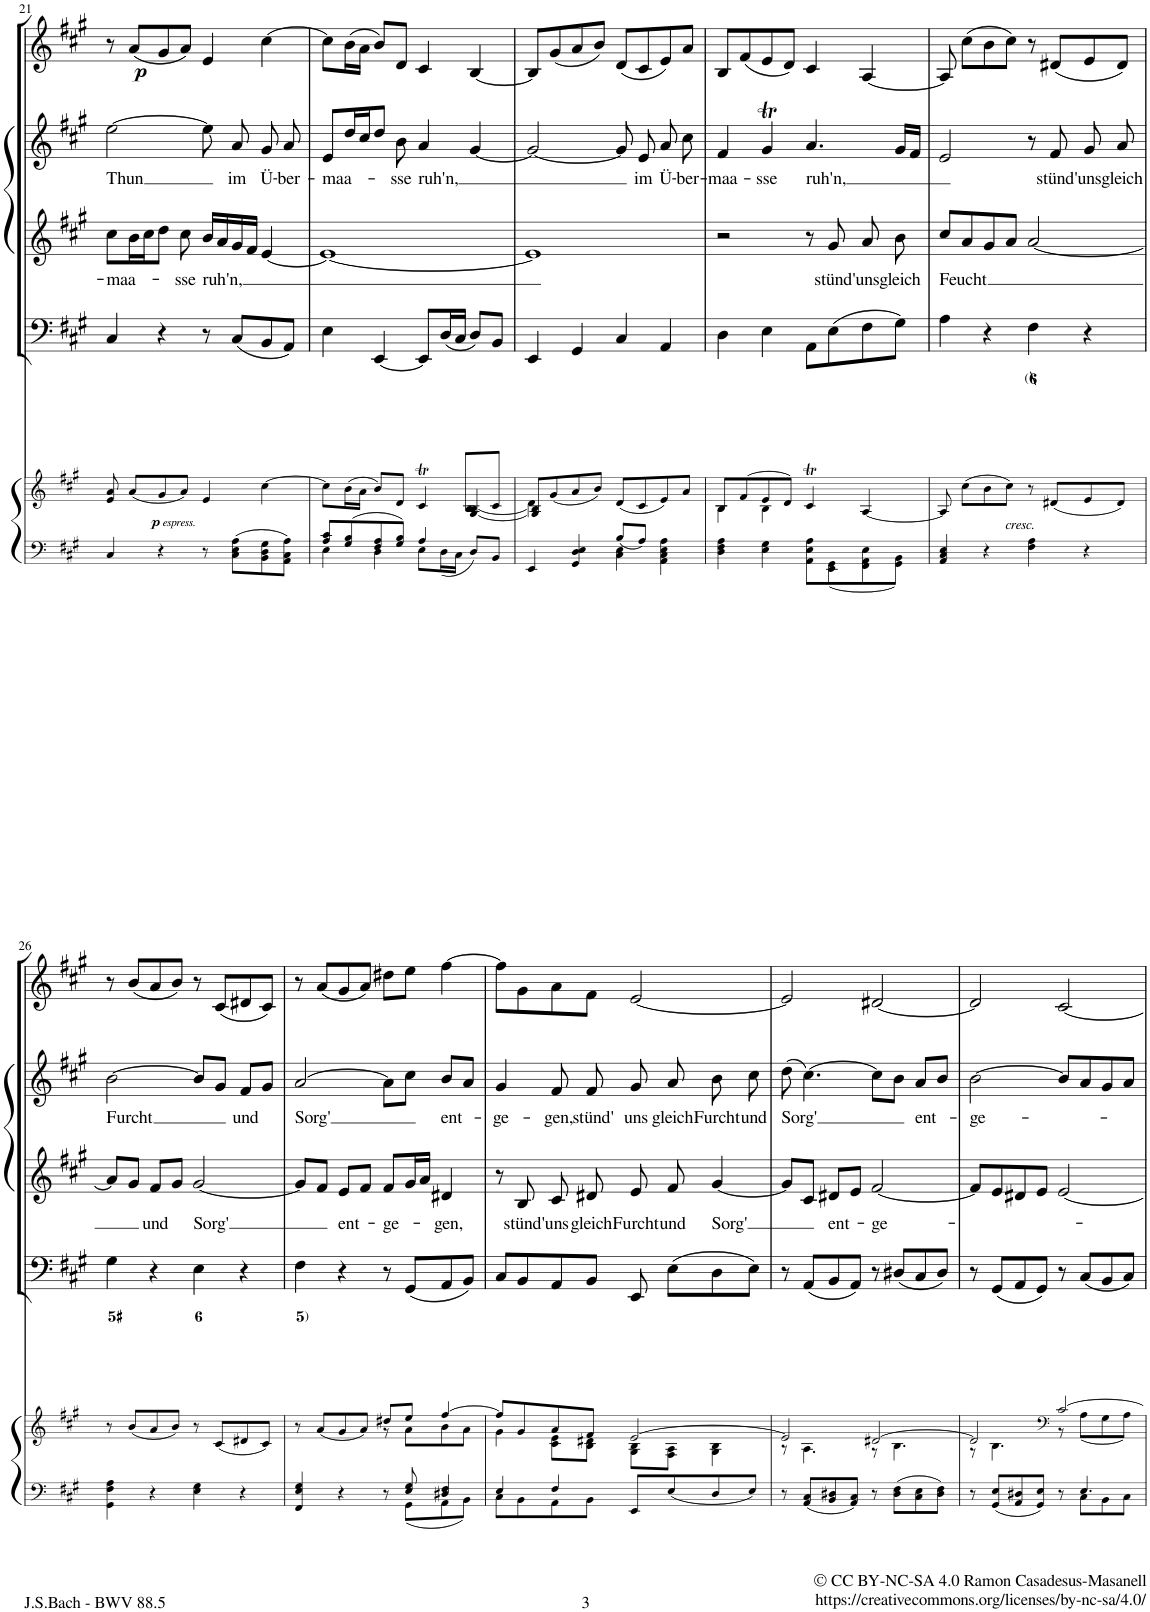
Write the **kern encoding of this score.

**kern	**kern	**dynam	**kern	**kern	**text	**kern	**text	**kern	**dynam
*part5	*part5	*part5	*part4	*part3	*part3	*part2	*part2	*part1	*part1
*staff6	*staff5	*staff5/6	*staff4	*staff3	*staff3	*staff2	*staff2	*staff1	*staff1
*I"Piano reduction	*	*	*I"Continuo	*I"Alto	*	*I"Soprano	*	*I"Oboe d'amore I.II. Violinio I.II.	*
*I'Pno	*	*	*	*	*	*	*	*	*
!!LO:PB:g=z
*clefF4	*clefG2	*	*clefF4	*clefG2	*	*clefG2	*	*clefG2	*
*k[f#c#g#]	*k[f#c#g#]	*	*k[f#c#g#]	*k[f#c#g#]	*	*k[f#c#g#]	*	*k[f#c#g#]	*
*M4/4	*M4/4	*	*M4/4	*M4/4	*	*M4/4	*	*M4/4	*
*met(c)	*met(c)	*	*met(c)	*met(c)	*	*met(c)	*	*met(c)	*
=21	=21	=21	=21	=21	=21	=21	=21	=21	=21
!	!	!	!	!	!LO:LY:b	!	!LO:LY:b	!	!
4C#/	8e/ 8a/	.	4C#/	8cc#\L	-maa-	[2ee\	Thun	8r	.
!	!	!LO:DY:b	!	!	!	!	!	!	!
!	!	!LO:DY:n=1:b	!	!	!	!	!	!	!LO:DY:b
.	(8a/L	p other-dynamics	.	16b\L	.	.	.	(8a/L	p
.	.	.	.	16cc#\J	.	.	.	.	.
4r	8g#/	.	4r	8dd\J	.	.	.	8g#/	.
!	!	!	!	!	!LO:LY:b	!	!	!	!
.	8a/J)	.	.	8cc#\	-sse	.	.	8a/J)	.
!	!	!	!	!	!LO:LY:b	!	!	!	!
8r	4e/	.	8r	16b/LL	ruh'n,	8ee\]	.	4e/	.
.	.	.	.	16a/	.	.	.	.	.
!	!	!	!	!	!	!	!LO:LY:b	!	!
8C#\ 8E\ 8A\L	.	.	(8C#/L	16g#/	.	8a/	im	.	.
.	.	.	.	16f#/JJ	.	.	.	.	.
!	!	!	!	!	!	!	!LO:LY:b	!	!
8BB\ 8D\ 8G#\	[4cc#\	.	8BB/	[4e/	.	8g#/	Ü-	[4cc#\	.
!	!	!	!	!	!	!	!LO:LY:b	!	!
8AA\ 8C#\ 8A\J	.	.	8AA/J)	.	.	8a/	-ber-	.	.
=22	=22	=22	=22	=22	=22	=22	=22	=22	=22
*^	*^	*	*	*	*	*	*	*	*
!	!	!	!	!	!	!	!	!	!LO:LY:b	!	!
8A/ 8c#/L	4E\	8cc#\L]	2.ryy	.	4E\	1e_	.	8e/L	-maa-	8cc#\L]	.
8G#/ 8B/	.	(16b\L	.	.	.	.	.	16dd/L	.	(16b\L	.
.	.	16a\JJ	.	.	.	.	.	16cc#/J	.	16a\JJ	.
8F#/ 8A/	4D\	8b/L)	.	.	[4EE/	.	.	8dd/J	.	8b/L)	.
!	!	!	!	!	!	!	!	!	!LO:LY:b	!	!
8G#/ 8B/J	.	8d/J	.	.	.	.	.	8b\	-sse	8d/J	.
!	!	!	!	!	!	!	!	!	!LO:LY:b	!	!
4A/	8E\L	4c#t/	.	.	8EE/L]	.	.	4a/	ruh'n,	4c#/	.
.	16D\L	.	.	.	(16D/L	.	.	.	.	.	.
.	16C#\JJ	.	.	.	16C#/JJ	.	.	.	.	.	.
4ryy	8D/L	[<4G#/ [<4B/	8B/L	.	8D/L)	.	.	[4g#/	.	[4B/	.
.	8BB/J	.	8c#/J	.	8BB/J	.	.	.	.	.	.
=23	=23	=23	=23	=23	=23	=23	=23	=23	=23	=23	=23
2ryy	4EE/	8G#/] 8B/]L	4d\	.	4EE/	1e]	.	2g#/_	.	8B/L]	.
.	.	(<8g#/	.	.	.	.	.	.	.	(8g#/	.
.	4GG#/ 4D/ 4E/	8a/	4ryy	.	4GG#/	.	.	.	.	8a/	.
.	.	8b/J)	.	.	.	.	.	.	.	8b/J)	.
8B/L	4C#\ 4E\	(<8d/L	4ryy	.	4C#/	.	.	8g#/]	.	(8d/L	.
!	!	!	!	!	!	!	!	!	!LO:LY:b	!	!
8A/J	.	8c#/	.	.	.	.	.	8e/	im	8c#/	.
!	!	!	!	!	!	!	!	!	!LO:LY:b	!	!
4ryy	4AA\ 4C#\ 4E\ 4A\	8e/)	4ryy	.	4AA/	.	.	8a/	Ü-	8e/)	.
!	!	!	!	!	!	!	!	!	!LO:LY:b	!	!
.	.	8a/J	.	.	.	.	.	8cc#\	-ber-	8a/J	.
=24	=24	=24	=24	=24	=24	=24	=24	=24	=24	=24	=24
!	!	!	!	!	!	!	!	!	!LO:LY:b	!	!
2.ryy	4D\ 4F#\ 4A\	8B/L	4B\	.	4D\	2r	.	4f#/	-maa-	8B/L	.
.	.	(8f#/	.	.	.	.	.	.	.	(8f#/	.
!	!	!	!	!	!	!	!	!	!LO:LY:b	!	!
.	4E\ 4G#\	8e/	4B\	.	4E\	.	.	4g#t/	-sse	8e/	.
.	.	8d/J)	.	.	.	.	.	.	.	8d/J)	.
!	!	!	!	!	!	!	!	!	!LO:LY:b	!	!
.	8AA\ 8E\ 8A\L	4c#t/	4ryy	.	8AA\L	8r	.	4.a/	ruh'n,	4c#/	.
!	!	!	!	!	!	!	!LO:LY:b	!	!	!	!
.	8EE\ 8GG#\	.	.	.	(8E\	8g#/	stünd'	.	.	.	.
!	!	!	!	!	!	!	!LO:LY:b	!	!	!	!
4E\	8FF#\ 8AA\	[<4A/	4ryy	.	8F#\	8a/	uns	.	.	[4A/	.
!	!	!	!	!	!	!	!LO:LY:b	!	!	!	!
.	8GG#\ 8BB\J	.	.	.	8G#\J)	8b\	gleich	16g#/LL	.	.	.
.	.	.	.	.	.	.	.	16f#/JJ	.	.	.
*v	*v	*	*	*	*	*	*	*	*	*	*
*	*v	*v	*	*	*	*	*	*	*	*
=25	=25	=25	=25	=25	=25	=25	=25	=25	=25
!	!	!	!	!	!LO:LY:b	!	!	!	!
4AA/ 4C#/ 4E/	8A/]	.	4A\	8cc#/L	Feucht	2e/	.	8A/]	.
.	(8cc#\L	.	.	8a/	.	.	.	(8cc#\L	.
4r	8b\	.	4r	8g#/	.	.	.	8b\	.
!	!LO:TX:b:i:t=cresc.	!	!	!	!	!	!	!	!
.	8cc#\J)	.	.	8a/J	.	.	.	8cc#\J)	.
4F#\ 4A\	8r	.	4F#\	[2a/	.	8r	.	8r	.
!	!	!	!	!	!	!	!LO:LY:b	!	!
.	(8d#X/L	.	.	.	.	8f#/	stünd'	(8d#X/L	.
!	!	!	!	!	!	!	!LO:LY:b	!	!
4r	8e/	.	4r	.	.	8g#/	uns	8e/	.
!	!	!	!	!	!	!	!LO:LY:b	!	!
.	8d#/J)	.	.	.	.	8a/	gleich	8d#/J)	.
!!LO:LB:g=z
=26	=26	=26	=26	=26	=26	=26	=26	=26	=26
!	!	!	!	!	!	!	!LO:LY:b	!	!
4GG#\ 4F#\ 4A\	8r	.	4G#\	8a/L]	.	[2b\	Furcht	8r	.
.	(8b/L	.	.	8g#/J	.	.	.	(8b/L	.
!	!	!	!	!	!LO:LY:b	!	!	!	!
4r	8a/	.	4r	8f#/L	und	.	.	8a/	.
.	8b/J)	.	.	8g#/J	.	.	.	8b/J)	.
!	!	!	!	!	!LO:LY:b	!	!	!	!
4E\ 4G#\	8r	.	4E\	[2g#/	Sorg'	8b/L]	.	8r	.
.	(8c#/L	.	.	.	.	8g#/J	.	(8c#/L	.
!	!	!	!	!	!	!	!LO:LY:b	!	!
4r	8d#X/	.	4r	.	.	8f#/L	und	8d#X/	.
.	8c#/J)	.	.	.	.	8g#/J	.	8c#/J)	.
=27	=27	=27	=27	=27	=27	=27	=27	=27	=27
*^	*^	*	*	*	*	*	*	*	*
!	!	!	!	!	!	!	!	!	!LO:LY:b	!	!
4FF#/ 4E/ 4G#/	4ryy	8r	8ryy	.	4F#\	8g#/L]	.	[2a/	Sorg'	8r	.
.	.	(<8a/L	8ryy	.	.	8f#/J	.	.	.	(8a/L	.
!	!	!	!	!	!	!	!LO:LY:b	!	!	!	!
4r	4ryy	8g#/	4ryy	.	4r	8e/L	ent-	.	.	8g#/	.
.	.	8a/J)	.	.	.	8f#/J	.	.	.	8a/J)	.
!	!	!	!	!	!	!	!LO:LY:b	!	!	!	!
8r	8ryy	8dd#X/L	8r	.	8r	8f#/L	-ge-	8a\L]	.	8dd#X\L	.
8E/ 8G#/	8GG#\L	8ee/J	8a\L	.	(8GG#/L	16g#/L	.	8cc#\J	.	8ee\J	.
.	.	.	.	.	.	16a/JJ	.	.	.	.	.
!	!	!	!	!	!	!	!LO:LY:b	!	!LO:LY:b	!	!
4D#X/ 4F#/	8AA\	[4ff#/	8b\	.	8AA/	4d#X/	-gen,	8b/L	ent-	[4ff#\	.
.	8BB\J	.	8a\J	.	8BB/J)	.	.	8a/J	.	.	.
=28	=28	=28	=28	=28	=28	=28	=28	=28	=28	=28	=28
!	!	!	!	!	!	!	!	!	!LO:LY:b	!	!
4E/	8C#\L	8ff#/L]	4g#\	.	8C#/L	8r	.	4g#/	ge-	8ff#\L]	.
!	!	!	!	!	!	!	!LO:LY:b	!	!	!	!
.	8BB\	8g#/	.	.	8BB/	8B/	stünd'	.	.	8g#\	.
!	!	!	!	!	!	!	!LO:LY:b	!	!LO:LY:b	!	!
4F#/	8AA\	8a/	8c#\ 8e\L	.	8AA/	8c#/	uns	8f#/	-gen,	8a\	.
!	!	!	!	!	!	!	!LO:LY:b	!	!LO:LY:b	!	!
.	8BB\J	8f#/J	8B\ 8d#X\J	.	8BB/J	8d#X/	gleich	8f#/	stünd'	8f#\J	.
!	!	!	!	!	!	!	!LO:LY:b	!	!LO:LY:b	!	!
8EE/L	2ryy	[2e/	8G#\ 8B\L	.	8EE/	8e/	Furcht	8g#/	uns	[2e/	.
!	!	!	!	!	!	!	!LO:LY:b	!	!LO:LY:b	!	!
8E/	.	.	8F#\ 8A\J	.	(8E\L	8f#/	und	8a/	gleich	.	.
!	!	!	!	!	!	!	!LO:LY:b	!	!LO:LY:b	!	!
8D/	.	.	4G#\ 4B\	.	8D\	[4g#/	Sorg'	8b\	Furcht	.	.
!	!	!	!	!	!	!	!	!	!LO:LY:b	!	!
8E/J	.	.	.	.	8E\J)	.	.	8cc#\	und	.	.
*v	*v	*	*	*	*	*	*	*	*	*	*
=29	=29	=29	=29	=29	=29	=29	=29	=29	=29	=29
!	!	!	!	!	!	!	!	!LO:LY:b	!	!
8r	2e/]	8r	.	8r	8g#/L]	.	(8dd\	Sorg'	2e/]	.
8AA/ 8C#/L	.	4.A\	.	(8AA/L	8c#/J	.	[4.cc#\)	.	.	.
!	!	!	!	!	!	!LO:LY:b	!	!	!	!
8BB/ 8D#X/	.	.	.	8BB/	8d#X/L	ent-	.	.	.	.
8AA/ 8C#/J	.	.	.	8AA/J)	8e/J	.	.	.	.	.
!	!	!	!	!	!	!LO:LY:b	!	!	!	!
8r	[2d#X/	8r	.	8r	[2f#/	-ge-	8cc#\L]	.	[2d#X/	.
8D#\ 8F#\L	.	4.B\	.	(8D#X/L	.	.	8b\J	.	.	.
!	!	!	!	!	!	!	!	!LO:LY:b	!	!
8C#\ 8E\	.	.	.	8C#/	.	.	8a/L	ent-	.	.
8D#\ 8F#\J	.	.	.	8D#/J)	.	.	8b/J	.	.	.
=30	=30	=30	=30	=30	=30	=30	=30	=30	=30	=30
*^	*	*	*	*	*	*	*	*	*	*
!	!	!	!	!	!	!	!	!	!LO:LY:b	!	!
8r	8ryy	2d#/]	8r	.	8r	8f#/L]	.	[2b\	-ge-	2d#/]	.
8GG#/ 8E/L	8ryy	.	4.B\	.	(8GG#/L	8e/	.	.	.	.	.
8AA/ 8D#X/	4ryy	.	.	.	8AA/	8d#X/	.	.	.	.	.
8GG#/ 8E/J	.	.	.	.	8GG#/J)	8e/J	.	.	.	.	.
*	*	*clefF4	*	*	*	*	*	*	*	*	*
8r	8ryy	[2c#/	8r	.	8r	[2e/	.	8b/L]	.	[2c#/	.
4.E/	8C#\L	.	(8A\L	.	(8C#/L	.	.	8a/	.	.	.
.	8BB\	.	8G#\	.	8BB/	.	.	8g#/	.	.	.
.	8C#\J	.	8A\J)	.	8C#/J)	.	.	8a/J	.	.	.
*v	*v	*	*	*	*	*	*	*	*	*	*
*	*v	*v	*	*	*	*	*	*	*	*
=	=	=	=	=	=	=	=	=	=
*-	*-	*-	*-	*-	*-	*-	*-	*-	*-
